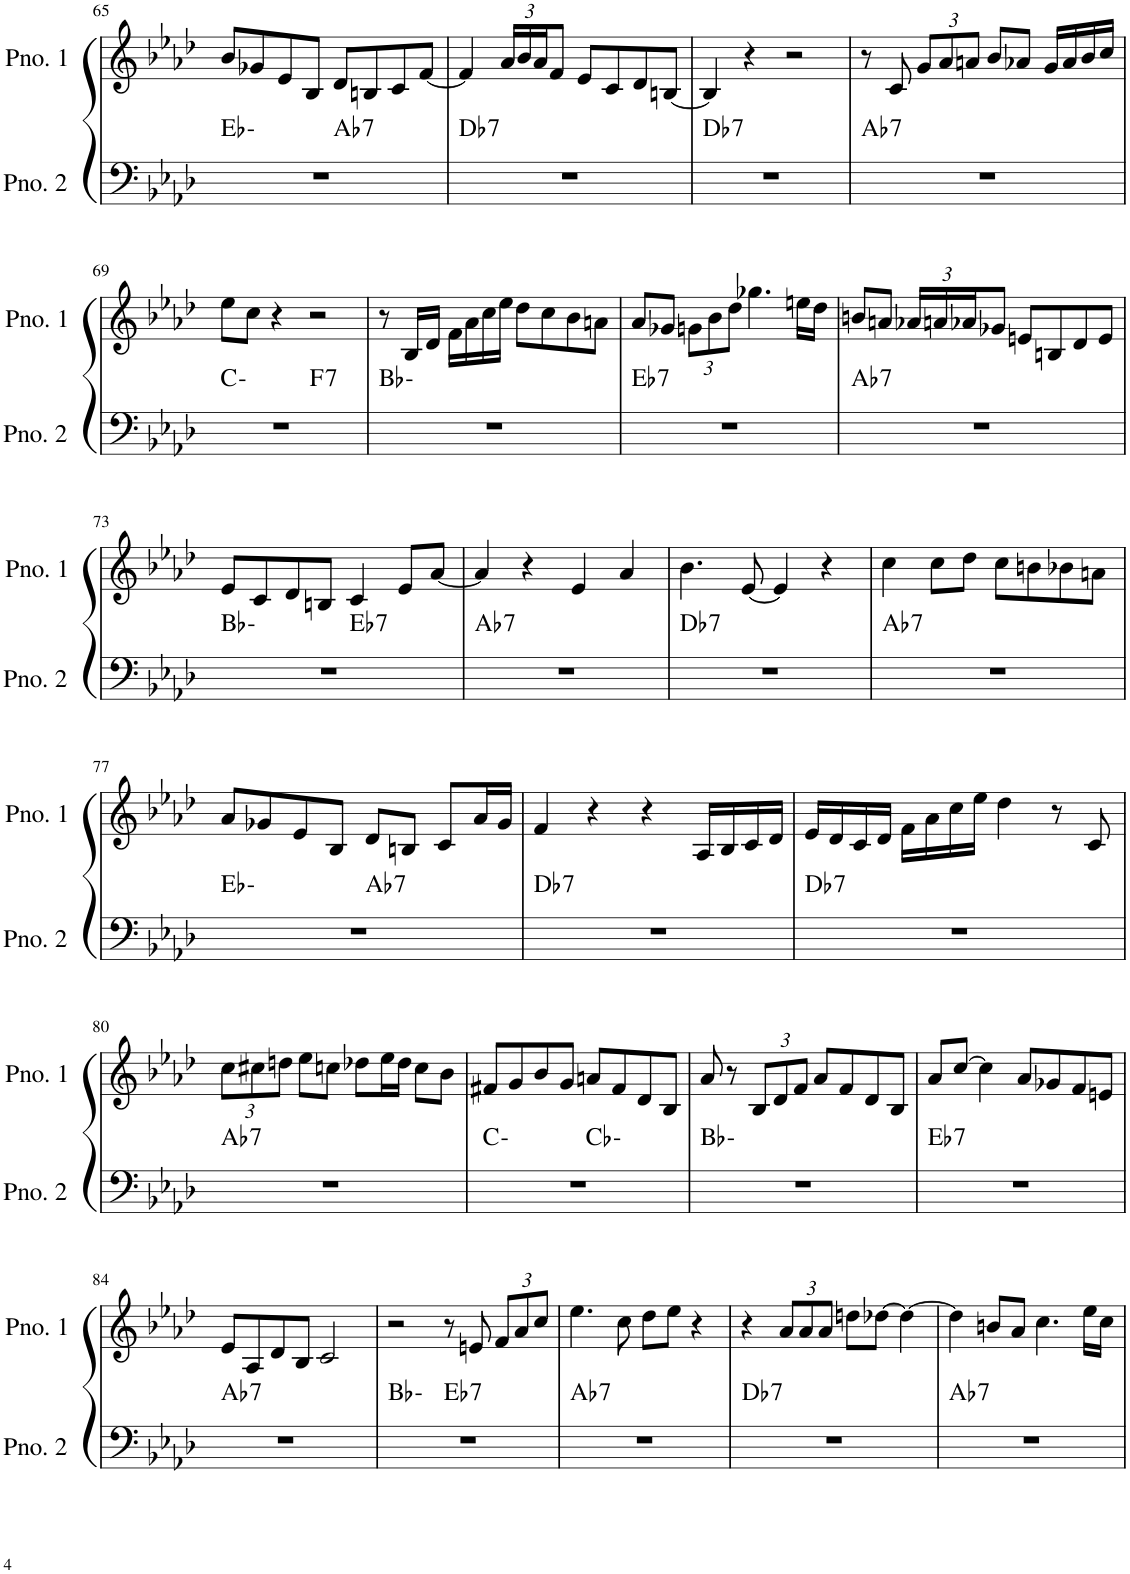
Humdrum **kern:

**kern	**harte	**kern
*part2	*part2	*part1
*staff2	*	*staff1
*I"ピアノ 2	*	*I"ピアノ 1
!!LO:PB:g=z
*clefF4	*	*clefG2
*k[b-e-a-d-]	*	*k[b-e-a-d-]
*M4/4	*	*M4/4
=65	=65	=65
*^	*	*
1r	2ryy	Eb:min	8b-/L
.	.	.	8g-X/
.	.	.	8e-/
.	.	.	8B-/J
!	!	!LO:H:kt=7	!
.	2ryy	Ab:7	8d-/L
.	.	.	8Bn/
.	.	.	8c/
.	.	.	[8f/J
=66	=66	=66	=66
!	!	!LO:H:kt=7	!
*v	*v	*	*
1r	Db:7	4f/]
*	*	*Xbrackettup
.	.	24a-/LL
.	.	24b-/
.	.	24a-/J
.	.	8f/J
.	.	8e-/L
.	.	8c/
.	.	8d-/
.	.	[8Bn/J
=67	=67	=67
!	!LO:H:kt=7	!
1r	Db:7	4B/]
.	.	4r
.	.	2r
=68	=68	=68
!	!LO:H:kt=7	!
1r	Ab:7	8r
.	.	8c/
.	.	12g/L
.	.	12a-/
.	.	12an/J
.	.	8b-/L
.	.	8a-X/J
.	.	16g/LL
.	.	16a-/
.	.	16b-/
.	.	16cc/JJ
!!LO:LB:g=z
=69	=69	=69
*^	*	*
1r	2ryy	C:min	8ee-\L
.	.	.	8cc\J
.	.	.	4r
!	!	!LO:H:kt=7	!
.	2ryy	F:7	2r
*v	*v	*	*
=70	=70	=70
1r	Bb:min	8r
.	.	16B-/LL
.	.	16d-/JJ
.	.	16f\LL
.	.	16a-\
.	.	16cc\
.	.	16ee-\JJ
.	.	8dd-\L
.	.	8cc\
.	.	8b-\
.	.	8an\J
=71	=71	=71
!	!LO:H:kt=7	!
1r	Eb:7	8a-/L
.	.	8g-X/J
.	.	12gn\L
.	.	12b-\
.	.	12dd-\J
.	.	4.gg-X\
.	.	16een\LL
.	.	16dd-\JJ
=72	=72	=72
!	!LO:H:kt=7	!
1r	Ab:7	8bn/L
.	.	8an/J
.	.	24a-X/LL
.	.	24an/
.	.	24a-X/J
.	.	8g-X/J
.	.	8en/L
.	.	8Bn/
.	.	8d-/
.	.	8e/J
!!LO:LB:g=z
=73	=73	=73
*^	*	*
1r	2ryy	Bb:min	8e-/L
.	.	.	8c/
.	.	.	8d-/
.	.	.	8Bn/J
!	!	!LO:H:kt=7	!
.	2ryy	Eb:7	4c/
.	.	.	8e-/L
.	.	.	[8a-/J
=74	=74	=74	=74
!	!	!LO:H:kt=7	!
*v	*v	*	*
1r	Ab:7	4a-/]
.	.	4r
.	.	4e-/
.	.	4a-/
=75	=75	=75
!	!LO:H:kt=7	!
1r	Db:7	4.b-\
.	.	[8e-/
.	.	4e-/]
.	.	4r
=76	=76	=76
!	!LO:H:kt=7	!
1r	Ab:7	4cc\
.	.	8cc\L
.	.	8dd-\J
.	.	8cc\L
.	.	8bn\
.	.	8b-X\
.	.	8an\J
!!LO:LB:g=z
=77	=77	=77
*^	*	*
1r	2ryy	Eb:min	8a-/L
.	.	.	8g-X/
.	.	.	8e-/
.	.	.	8B-/J
!	!	!LO:H:kt=7	!
.	2ryy	Ab:7	8d-/L
.	.	.	8Bn/J
.	.	.	8c/L
.	.	.	16a-/L
.	.	.	16g-/JJ
=78	=78	=78	=78
!	!	!LO:H:kt=7	!
*v	*v	*	*
1r	Db:7	4f/
.	.	4r
.	.	4r
.	.	16A-/LL
.	.	16B-/
.	.	16c/
.	.	16d-/JJ
=79	=79	=79
!	!LO:H:kt=7	!
1r	Db:7	16e-/LL
.	.	16d-/
.	.	16c/
.	.	16d-/JJ
.	.	16f\LL
.	.	16a-\
.	.	16cc\
.	.	16ee-\JJ
.	.	4dd-\
.	.	8r
.	.	8c/
!!LO:LB:g=z
=80	=80	=80
!	!LO:H:kt=7	!
1r	Ab:7	12cc\L
.	.	12cc#X\
.	.	12ddn\J
.	.	8ee-\L
.	.	8ccn\J
.	.	8dd-X\L
.	.	16ee-\L
.	.	16dd-\JJ
.	.	8cc\L
.	.	8b-\J
=81	=81	=81
*^	*	*
1r	2ryy	C:min	8f#X/L
.	.	.	8g/
.	.	.	8b-/
.	.	.	8g/J
.	2ryy	Cb:min	8an/L
.	.	.	8f#/
.	.	.	8d-/
.	.	.	8B-/J
*v	*v	*	*
=82	=82	=82
1r	Bb:min	8a-/
.	.	8r
.	.	12B-/L
.	.	12d-/
.	.	12f/J
.	.	8a-/L
.	.	8f/
.	.	8d-/
.	.	8B-/J
=83	=83	=83
!	!LO:H:kt=7	!
1r	Eb:7	8a-/L
.	.	[8cc/J
.	.	4cc\]
.	.	8a-/L
.	.	8g-X/
.	.	8f/
.	.	8en/J
!!LO:LB:g=z
=84	=84	=84
!	!LO:H:kt=7	!
1r	Ab:7	8e-/L
.	.	8A-/
.	.	8d-/
.	.	8B-/J
.	.	2c/
=85	=85	=85
*^	*	*
1r	2ryy	Bb:min	2r
!	!	!LO:H:kt=7	!
.	2ryy	Eb:7	8r
.	.	.	8en/
.	.	.	12f/L
.	.	.	12a-/
.	.	.	12cc/J
=86	=86	=86	=86
!	!	!LO:H:kt=7	!
*v	*v	*	*
1r	Ab:7	4.ee-\
.	.	8cc\
.	.	8dd-\L
.	.	8ee-\J
.	.	4r
=87	=87	=87
!	!LO:H:kt=7	!
1r	Db:7	4r
.	.	12a-/L
.	.	12a-/
.	.	12a-/J
.	.	8ddn\L
.	.	[8dd-X\J
.	.	4dd-\_
=88	=88	=88
!	!LO:H:kt=7	!
1r	Ab:7	4dd-\]
.	.	8bn/L
.	.	8a-/J
.	.	4.cc\
.	.	16ee-\LL
.	.	16cc\JJ
=	=	=
*-	*-	*-
